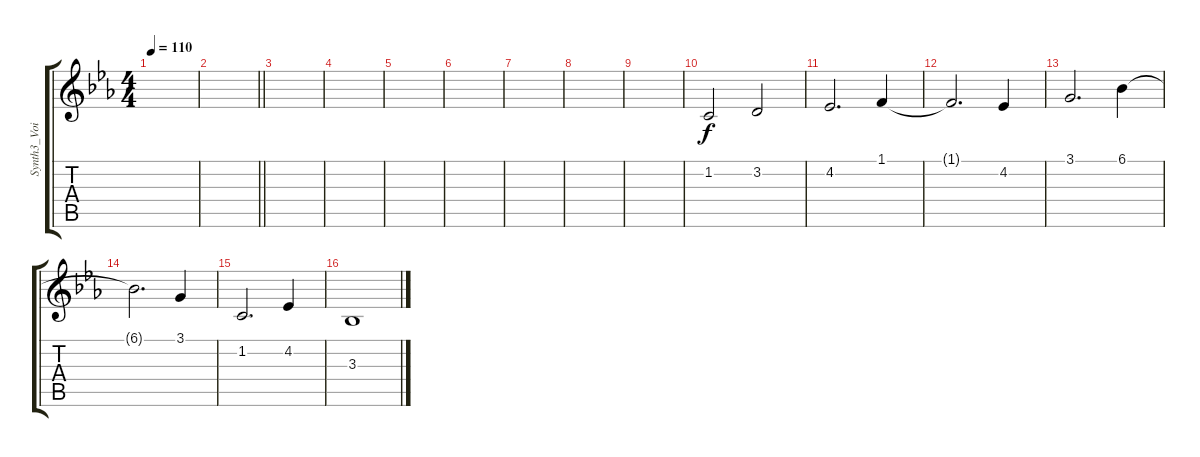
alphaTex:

\track ("Synth3_Voice" "Synth3_Voi") {instrument lead6voice}
\staff {score tabs}
\tuning (E4 B3 G3 D3 A2 E2) {hide}
\ts (4 4)
\tempo 110
\clef g2
\ks eb
|
\barLineRight lightlight
|
|
|
|
|
|
|
|
1.2.2 3.2.2 |
4.2.2{d} 1.1.4 |
1.1{t}.2{d} 4.2.4 |
3.1.2{d} 6.1.4 |
6.1{t}.2{d} 3.1.4 |
1.2.2{d} 4.2.4 |
3.3.1
